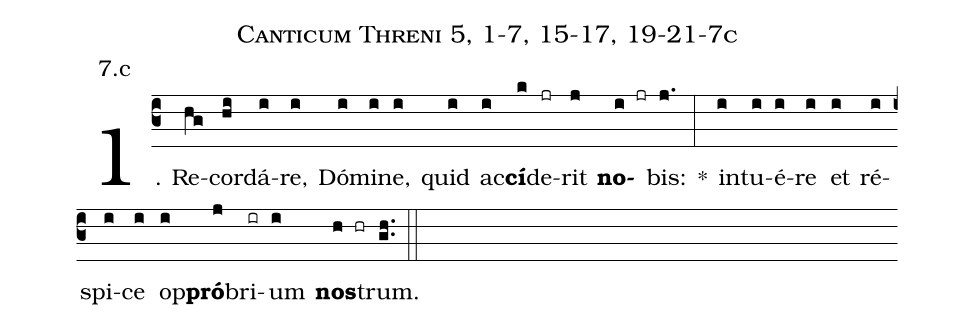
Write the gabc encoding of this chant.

name: Canticum Threni 5, 1-7, 15-17, 19-21-7c;
annotation: 7.c;
%%
(c3)1. Re(hg)cor(hi)dá(i)re,(i) Dó(i)mi(i)ne,(i) quid(i) ac(i)<b>cí</b>(k)de(jr)rit(j) <b>no</b>(i jr)bis:(j.) *(:) in(i)tu(i)é(i)re(i) et(i) ré(i)spi(i)ce(i) op(i)<b>pró</b>(j)bri(ir)um(i) <b>nos</b>(h hr)trum.(gh..) (::)
